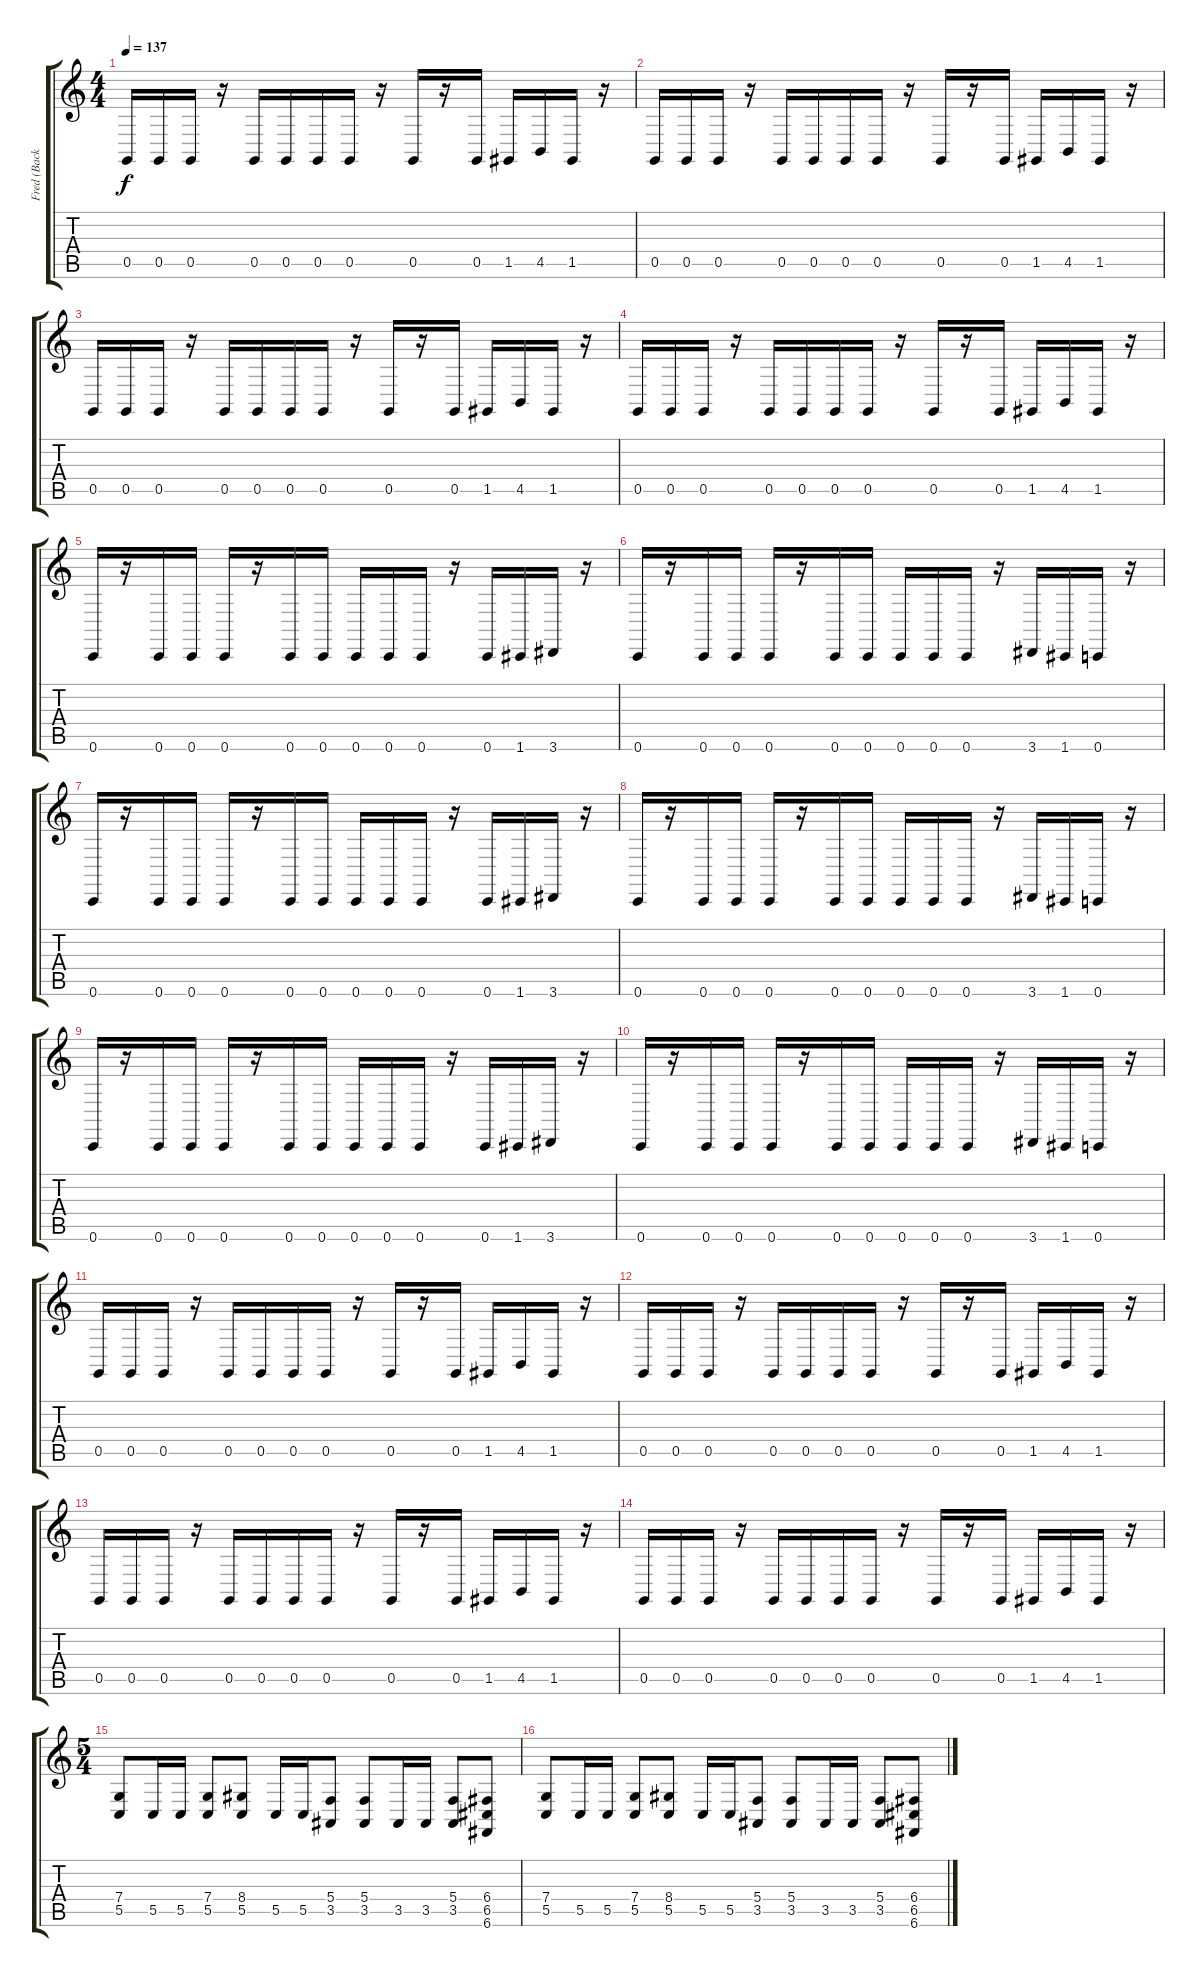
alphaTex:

\track ("Fred (Backing track)" "Fred (Back") {instrument harpsichord}
\staff {score tabs}
\tuning (D4 A3 F3 C3 G2 C2) {hide}
\ts (4 4)
\tempo 137
\clef g2
\ks c
0.5.16{dy f} 0.5.16 0.5.16 r.16 0.5.16 0.5.16 0.5.16 0.5.16 r.16 0.5.16 r.16 0.5.16 1.5.16 4.5.16 1.5.16 r.16 |
0.5.16 0.5.16 0.5.16 r.16 0.5.16 0.5.16 0.5.16 0.5.16 r.16 0.5.16 r.16 0.5.16 1.5.16 4.5.16 1.5.16 r.16 |
0.5.16 0.5.16 0.5.16 r.16 0.5.16 0.5.16 0.5.16 0.5.16 r.16 0.5.16 r.16 0.5.16 1.5.16 4.5.16 1.5.16 r.16 |
0.5.16 0.5.16 0.5.16 r.16 0.5.16 0.5.16 0.5.16 0.5.16 r.16 0.5.16 r.16 0.5.16 1.5.16 4.5.16 1.5.16 r.16 |
0.6.16 r.16 0.6.16 0.6.16 0.6.16 r.16 0.6.16 0.6.16 0.6.16 0.6.16 0.6.16 r.16 0.6.16 1.6.16 3.6.16 r.16 |
0.6.16 r.16 0.6.16 0.6.16 0.6.16 r.16 0.6.16 0.6.16 0.6.16 0.6.16 0.6.16 r.16 3.6.16 1.6.16 0.6.16 r.16 |
0.6.16 r.16 0.6.16 0.6.16 0.6.16 r.16 0.6.16 0.6.16 0.6.16 0.6.16 0.6.16 r.16 0.6.16 1.6.16 3.6.16 r.16 |
0.6.16 r.16 0.6.16 0.6.16 0.6.16 r.16 0.6.16 0.6.16 0.6.16 0.6.16 0.6.16 r.16 3.6.16 1.6.16 0.6.16 r.16 |
0.6.16 r.16 0.6.16 0.6.16 0.6.16 r.16 0.6.16 0.6.16 0.6.16 0.6.16 0.6.16 r.16 0.6.16 1.6.16 3.6.16 r.16 |
0.6.16 r.16 0.6.16 0.6.16 0.6.16 r.16 0.6.16 0.6.16 0.6.16 0.6.16 0.6.16 r.16 3.6.16 1.6.16 0.6.16 r.16 |
0.5.16 0.5.16 0.5.16 r.16 0.5.16 0.5.16 0.5.16 0.5.16 r.16 0.5.16 r.16 0.5.16 1.5.16 4.5.16 1.5.16 r.16 |
0.5.16 0.5.16 0.5.16 r.16 0.5.16 0.5.16 0.5.16 0.5.16 r.16 0.5.16 r.16 0.5.16 1.5.16 4.5.16 1.5.16 r.16 |
0.5.16 0.5.16 0.5.16 r.16 0.5.16 0.5.16 0.5.16 0.5.16 r.16 0.5.16 r.16 0.5.16 1.5.16 4.5.16 1.5.16 r.16 |
0.5.16 0.5.16 0.5.16 r.16 0.5.16 0.5.16 0.5.16 0.5.16 r.16 0.5.16 r.16 0.5.16 1.5.16 4.5.16 1.5.16 r.16 |
\ts (5 4)
(7.4 5.5).8 5.5.16 5.5.16 (7.4 5.5).8 (8.4 5.5).8 5.5.16 5.5.16 (5.4 3.5).8 (5.4 3.5).8 3.5.16 3.5.16 (5.4 3.5).8 (6.4 6.5 6.6).8 |
(7.4 5.5).8 5.5.16 5.5.16 (7.4 5.5).8 (8.4 5.5).8 5.5.16 5.5.16 (5.4 3.5).8 (5.4 3.5).8 3.5.16 3.5.16 (5.4 3.5).8 (6.4 6.5 6.6).8
